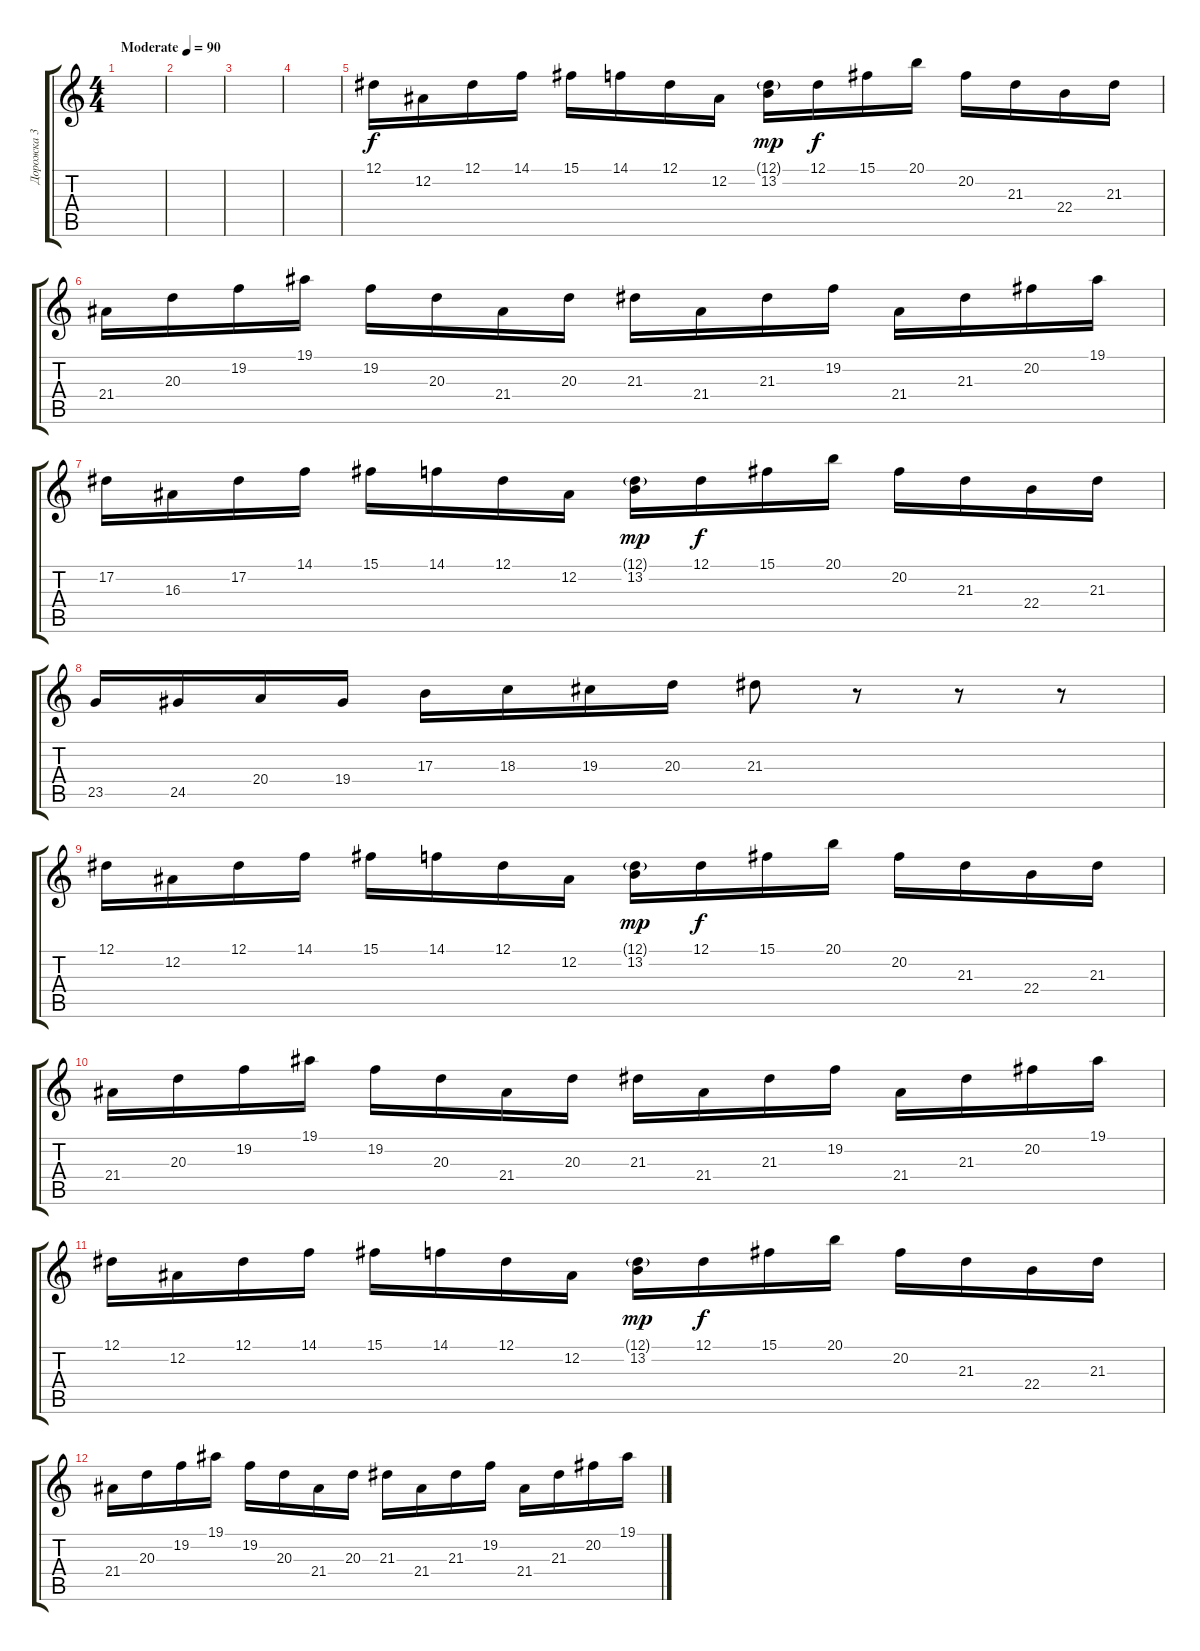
\track ("Дорожка 3" "Дорожка 3") {instrument violin}
\staff {score tabs}
\tuning (Eb4 Bb3 Gb3 Db3 Ab2 Eb2) {hide}
\ts (4 4)
\tempo (90 "Moderate")
\clef g2
\ks c
|
|
|
|
12.1.16 12.2.16 12.1.16 14.1.16 15.1.16 14.1.16 12.1.16 12.2.16 (12.1{g} 13.2).16{dy mp} 12.1.16{dy f} 15.1.16 20.1.16 20.2.16 21.3.16 22.4.16 21.3.16 |
21.4.16 20.3.16 19.2.16 19.1.16 19.2.16 20.3.16 21.4.16 20.3.16 21.3.16 21.4.16 21.3.16 19.2.16 21.4.16 21.3.16 20.2.16 19.1.16 |
17.2.16 16.3.16 17.2.16 14.1.16 15.1.16 14.1.16 12.1.16 12.2.16 (12.1{g} 13.2).16{dy mp} 12.1.16{dy f} 15.1.16 20.1.16 20.2.16 21.3.16 22.4.16 21.3.16 |
23.5.16 24.5.16 20.4.16 19.4.16 17.3.16 18.3.16 19.3.16 20.3.16 21.3.8 r.8 r.8 r.8 |
12.1.16 12.2.16 12.1.16 14.1.16 15.1.16 14.1.16 12.1.16 12.2.16 (12.1{g} 13.2).16{dy mp} 12.1.16{dy f} 15.1.16 20.1.16 20.2.16 21.3.16 22.4.16 21.3.16 |
21.4.16 20.3.16 19.2.16 19.1.16 19.2.16 20.3.16 21.4.16 20.3.16 21.3.16 21.4.16 21.3.16 19.2.16 21.4.16 21.3.16 20.2.16 19.1.16 |
12.1.16 12.2.16 12.1.16 14.1.16 15.1.16 14.1.16 12.1.16 12.2.16 (12.1{g} 13.2).16{dy mp} 12.1.16{dy f} 15.1.16 20.1.16 20.2.16 21.3.16 22.4.16 21.3.16 |
21.4.16 20.3.16 19.2.16 19.1.16 19.2.16 20.3.16 21.4.16 20.3.16 21.3.16 21.4.16 21.3.16 19.2.16 21.4.16 21.3.16 20.2.16 19.1.16
